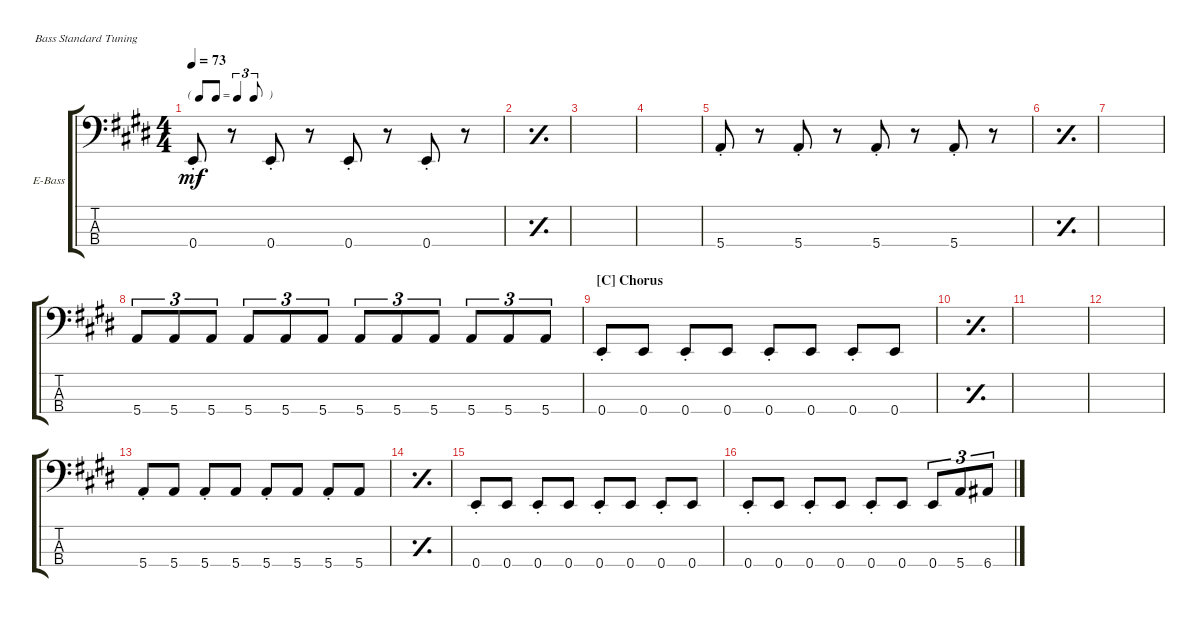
\defaultSystemsLayout 4
\bracketExtendMode groupsimilarinstruments
\firstSystemTrackNameOrientation horizontal
\otherSystemsTrackNameOrientation horizontal
\track ("Electric Bass" "E-Bass") {instrument electricbassfinger}
\staff {score tabs}
\tuning (G2 D2 A1 E1)
\ts (4 4)
\tf triplet8th
\tempo 73
\clef f4
\ks e
0.4{st}.8{dy mf} r.8 0.4{st}.8 r.8 0.4{st}.8 r.8 0.4{st}.8 r.8 |
\simile simple
|
|
|
\simile none
5.4{st}.8 r.8 5.4{st}.8 r.8 5.4{st}.8 r.8 5.4{st}.8 r.8 |
\simile simple
|
|
\simile none
5.4.8{tu (3 2)} 5.4.8{tu (3 2)} 5.4.8{tu (3 2)} 5.4.8{tu (3 2)} 5.4.8{tu (3 2)} 5.4.8{tu (3 2)} 5.4.8{tu (3 2)} 5.4.8{tu (3 2)} 5.4.8{tu (3 2)} 5.4.8{tu (3 2)} 5.4.8{tu (3 2)} 5.4.8{tu (3 2)} |
\section ("C" "Chorus")
0.4{st}.8 0.4.8 0.4{st}.8 0.4.8 0.4{st}.8 0.4.8 0.4{st}.8 0.4.8 |
\simile simple
|
|
|
\simile none
5.4{st}.8 5.4.8 5.4{st}.8 5.4.8 5.4{st}.8 5.4.8 5.4{st}.8 5.4.8 |
\simile simple
|
\simile none
0.4{st}.8 0.4.8 0.4{st}.8 0.4.8 0.4{st}.8 0.4.8 0.4{st}.8 0.4.8 |
0.4{st}.8 0.4.8 0.4{st}.8 0.4.8 0.4{st}.8 0.4.8 0.4.8{tu (3 2)} 5.4.8{tu (3 2)} 6.4.8{tu (3 2)}
